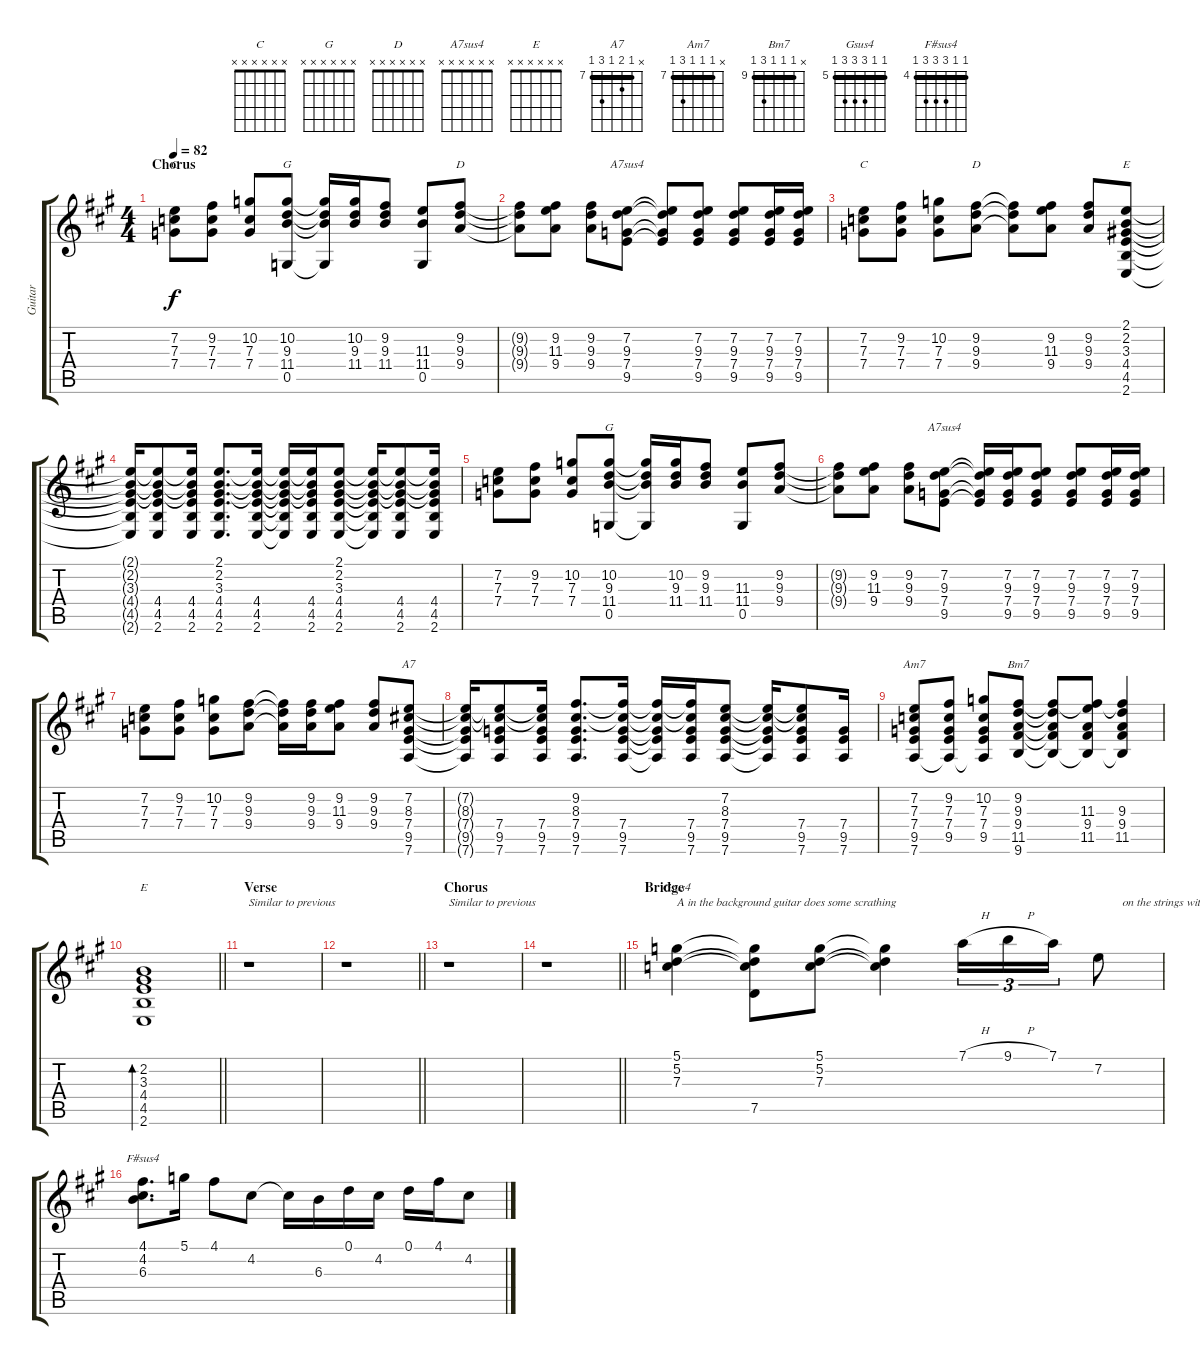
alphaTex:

\track ("Guitar" "Guitar") {instrument electricguitarjazz}
\staff {score tabs}
\tuning (D4 A3 F3 C3 G2 D2) {hide}
\chord ("C" x 7 7 7 x x) {firstfret 7 barre 7}
\chord ("G" x 10 9 11 0 x) {firstfret 9}
\chord ("D" x 9 9 9 x x) {firstfret 9 barre 9}
\chord ("A7sus4" x 7 9 7 9 x) {firstfret 7 barre 7}
\chord ("C" x x x x x x)
\chord ("D" x x x x x x)
\chord ("E" 2 2 3 4 4 2) {firstfret 2 barre 2}
\chord ("G" x x x x x x)
\chord ("A7sus4" x x x x x x)
\chord ("A7" x 7 8 7 9 7) {firstfret 7 barre 7}
\chord ("Am7" x 7 7 7 9 7) {firstfret 7 barre 7}
\chord ("Bm7" x 9 9 9 11 9) {firstfret 9 barre 9}
\chord ("E" x x x x x x)
\chord ("Gsus4" 5 5 7 7 7 5) {firstfret 5 barre 5}
\chord ("F#sus4" 4 4 6 6 6 4) {firstfret 4 barre 4}
\ts (4 4)
\section ("" "Chorus")
\tempo 82
\clef g2
\ks a
(7.2 7.3 7.4).8{ch "C" dy f} (9.2 7.3 7.4).8 (10.2 7.3 7.4).8 (10.2 9.3 11.4 0.5).8{ch "G"} (10.2{t} 9.3{t} 11.4{t} 0.5{t}).16 (10.2 9.3 11.4).16 (9.2 9.3 11.4).8 (11.3 11.4 0.5).8 (9.2 9.3 9.4).8{ch "D"} |
(9.2{t} 9.3{t} 9.4{t}).8 (9.2 11.3 9.4).8 (9.2 9.3 9.4).8 (7.2 9.3 7.4 9.5).8{ch "A7sus4"} (7.2{t} 9.3{t} 7.4{t} 9.5{t}).8 (7.2 9.3 7.4 9.5).8 (7.2 9.3 7.4 9.5).8 (7.2 9.3 7.4 9.5).16 (7.2 9.3 7.4 9.5).16 |
(7.2 7.3 7.4).8{ch "C"} (9.2 7.3 7.4).8 (10.2 7.3 7.4).8 (9.2 9.3 9.4).8{ch "D"} (9.2{t} 9.3{t} 9.4{t}).8 (9.2 11.3 9.4).8 (9.2 9.3 9.4).8 (2.1 2.2 3.3 4.4 4.5 2.6).8{ch "E"} |
(2.1{t} 2.2{t} 3.3{t} 4.4{t} 4.5{t} 2.6{t}).16 (2.1{t} 2.2{t} 3.3{t} 4.4 4.5 2.6).8 (2.1{t} 2.2{t} 3.3{t} 4.4 4.5 2.6).16 (2.1 2.2 3.3 4.4 4.5 2.6).8{d} (2.1{t} 2.2{t} 3.3{t} 4.4 4.5 2.6).16 (2.1{t} 2.2{t} 3.3{t} 4.4{t} 4.5{t} 2.6{t}).16 (2.1{t} 2.2{t} 3.3{t} 4.4 4.5 2.6).16 (2.1 2.2 3.3 4.4 4.5 2.6).8 (2.1{t} 2.2{t} 3.3{t} 4.4{t} 4.5{t} 2.6{t}).16 (2.1{t} 2.2{t} 3.3{t} 4.4 4.5 2.6).8 (2.1{t} 2.2{t} 3.3{t} 4.4 4.5 2.6).16 |
(7.2 7.3 7.4).8 (9.2 7.3 7.4).8 (10.2 7.3 7.4).8 (10.2 9.3 11.4 0.5).8{ch "G"} (10.2{t} 9.3{t} 11.4{t} 0.5{t}).16 (10.2 9.3 11.4).16 (9.2 9.3 11.4).8 (11.3 11.4 0.5).8 (9.2 9.3 9.4).8 |
(9.2{t} 9.3{t} 9.4{t}).8 (9.2 11.3 9.4).8 (9.2 9.3 9.4).8 (7.2 9.3 7.4 9.5).8{ch "A7sus4"} (7.2{t} 9.3{t} 7.4{t} 9.5{t}).16 (7.2 9.3 7.4 9.5).16 (7.2 9.3 7.4 9.5).8 (7.2 9.3 7.4 9.5).8 (7.2 9.3 7.4 9.5).16 (7.2 9.3 7.4 9.5).16 |
(7.2 7.3 7.4).8 (9.2 7.3 7.4).8 (10.2 7.3 7.4).8 (9.2 9.3 9.4).8 (9.2{t} 9.3{t} 9.4{t}).16 (9.2 9.3 9.4).16 (9.2 11.3 9.4).8 (9.2 9.3 9.4).8 (7.2 8.3 7.4 9.5 7.6).8{ch "A7"} |
(7.2{t} 8.3{t} 7.4{t} 9.5{t} 7.6{t}).16 (7.2{t} 8.3{t} 7.4 9.5 7.6).8 (7.2{t} 8.3{t} 7.4 9.5 7.6).16 (9.2 8.3 7.4 9.5 7.6).8{d} (9.2{t} 8.3{t} 7.4 9.5 7.6).16 (9.2{t} 8.3{t} 7.4{t} 9.5{t} 7.6{t}).16 (9.2{t} 8.3{t} 7.4 9.5 7.6).16 (7.2 8.3 7.4 9.5 7.6).8 (7.2{t} 8.3{t} 7.4{t} 9.5{t} 7.6{t}).16 (7.2{t} 8.3{t} 7.4 9.5 7.6).8 (7.4 9.5 7.6).16 |
(7.2 7.3 7.4 9.5 7.6).8{ch "Am7"} (9.2 7.3 7.4 9.5 7.6{t}).8 (10.2 7.3 7.4 9.5 7.6{t}).8 (9.2 9.3 9.4 11.5 9.6).8{ch "Bm7"} (9.2{t} 9.3{t} 9.4{t} 11.5{t} 9.6{t}).8 (9.2{t} 11.3 9.4 11.5 9.6{t}).8 (9.2{t} 9.3 9.4 11.5 9.6{t}).4 |
\barLineRight lightlight
(2.2 3.3 4.4 4.5 2.6).1{bd 120 ch "E"} |
\section ("" "Verse")
r.1{txt "Similar to previous"} |
\barLineRight lightlight
r.1 |
\section ("" "Chorus")
r.1{txt "Similar to previous"} |
\barLineRight lightlight
r.1 |
\section ("" "Bridge")
(5.1 5.2 7.3).4{ch "Gsus4" txt "A in the background guitar does some scrathing"} (5.1{t} 5.2{t} 7.3{t} 7.5).8 (5.1 5.2 7.3).8 (5.1{t} 5.2{t} 7.3{t}).4 7.1{h}.16{tu (3 2)} 9.1{h}.16{tu (3 2)} 7.1.16{tu (3 2)} 7.2.8{txt "        on the strings with delay."} |
(4.1 4.2 6.3).8{d ch "F#sus4"} 5.1.16 4.1.8 4.2.8 4.2{t}.16 6.3.16 0.1.16 4.2.16 0.1.16 4.1.16 4.2.8
